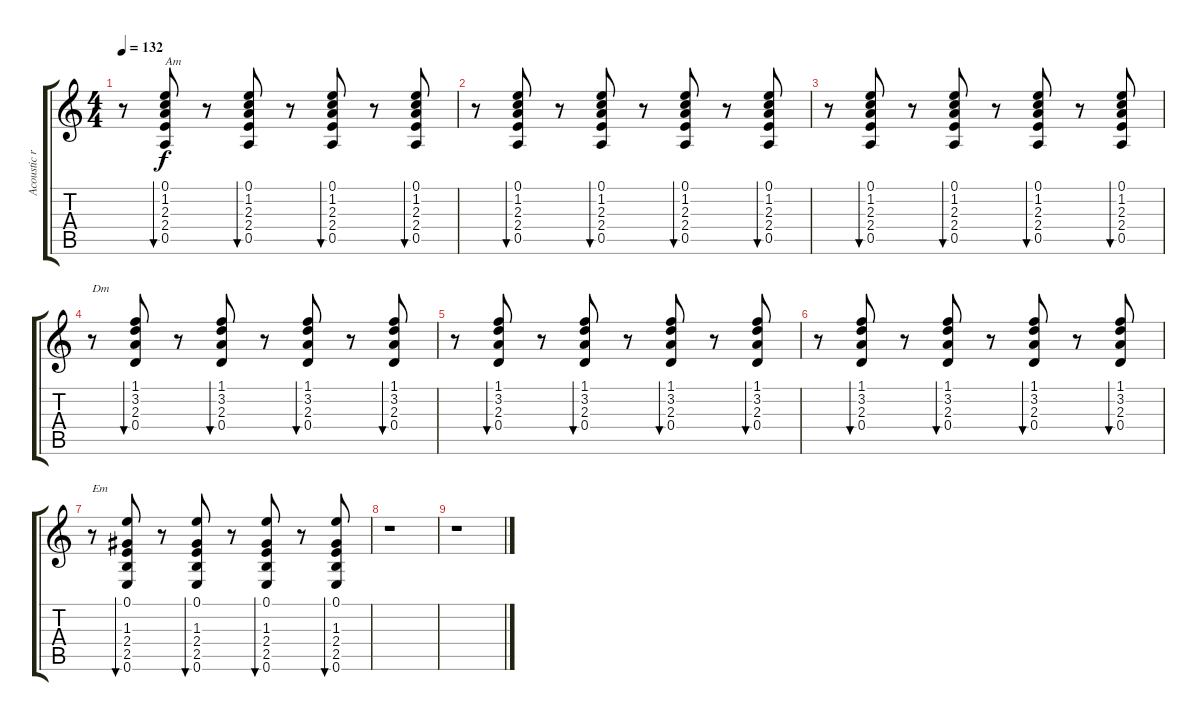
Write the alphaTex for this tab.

\track ("Acoustic rhythm" "Acoustic r") {instrument acousticguitarnylon}
\staff {score tabs}
\tuning (E4 B3 G3 D3 A2 E2) {hide}
\ts (4 4)
\tempo 132
\clef g2
\ks c
r.8{dy f} (0.1 1.2 2.3 2.4 0.5).8{bu 60 txt "Am"} r.8 (0.1 1.2 2.3 2.4 0.5).8{bu 60} r.8 (0.1 1.2 2.3 2.4 0.5).8{bu 60} r.8 (0.1 1.2 2.3 2.4 0.5).8{bu 60} |
r.8 (0.1 1.2 2.3 2.4 0.5).8{bu 60} r.8 (0.1 1.2 2.3 2.4 0.5).8{bu 60} r.8 (0.1 1.2 2.3 2.4 0.5).8{bu 60} r.8 (0.1 1.2 2.3 2.4 0.5).8{bu 60} |
r.8 (0.1 1.2 2.3 2.4 0.5).8{bu 60} r.8 (0.1 1.2 2.3 2.4 0.5).8{bu 60} r.8 (0.1 1.2 2.3 2.4 0.5).8{bu 60} r.8 (0.1 1.2 2.3 2.4 0.5).8{bu 60} |
r.8{txt "Dm"} (1.1 3.2 2.3 0.4).8{bu 60} r.8 (1.1 3.2 2.3 0.4).8{bu 60} r.8 (1.1 3.2 2.3 0.4).8{bu 60} r.8 (1.1 3.2 2.3 0.4).8{bu 60} |
r.8 (1.1 3.2 2.3 0.4).8{bu 60} r.8 (1.1 3.2 2.3 0.4).8{bu 60} r.8 (1.1 3.2 2.3 0.4).8{bu 60} r.8 (1.1 3.2 2.3 0.4).8{bu 60} |
r.8 (1.1 3.2 2.3 0.4).8{bu 60} r.8 (1.1 3.2 2.3 0.4).8{bu 60} r.8 (1.1 3.2 2.3 0.4).8{bu 60} r.8 (1.1 3.2 2.3 0.4).8{bu 60} |
r.8{txt "Em"} (0.1 1.3 2.4 2.5 0.6).8{bu 60} r.8 (0.1 1.3 2.4 2.5 0.6).8{bu 60} r.8 (0.1 1.3 2.4 2.5 0.6).8{bu 60} r.8 (0.1 1.3 2.4 2.5 0.6).8{bu 60} |
r.1 |
r.1
